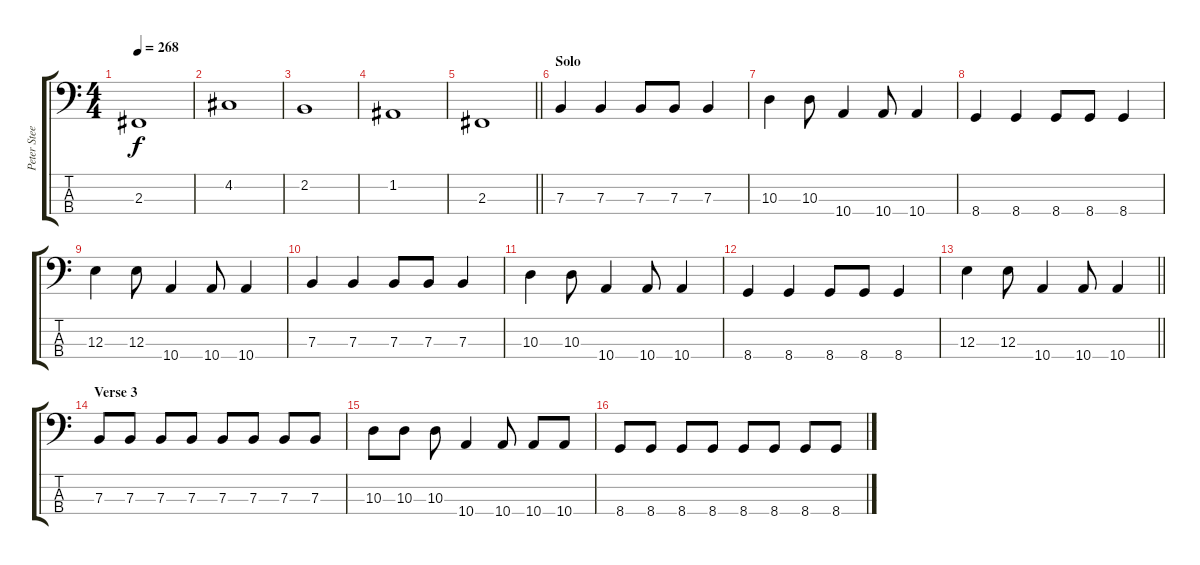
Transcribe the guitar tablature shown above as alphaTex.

\track ("Peter Steele" "Peter Stee") {instrument electricbasspick}
\staff {score tabs}
\tuning (D2 A1 E1 B0) {hide}
\ts (4 4)
\tempo 268
\clef f4
\ks c
2.3.1{dy f} |
4.2.1 |
2.2.1 |
1.2.1 |
\barLineRight lightlight
2.3.1 |
\section ("" "Solo")
7.3.4 7.3.4 7.3.8 7.3.8 7.3.4 |
10.3.4 10.3.8 10.4.4 10.4.8 10.4.4 |
8.4.4 8.4.4 8.4.8 8.4.8 8.4.4 |
12.3.4 12.3.8 10.4.4 10.4.8 10.4.4 |
7.3.4 7.3.4 7.3.8 7.3.8 7.3.4 |
10.3.4 10.3.8 10.4.4 10.4.8 10.4.4 |
8.4.4 8.4.4 8.4.8 8.4.8 8.4.4 |
\barLineRight lightlight
12.3.4 12.3.8 10.4.4 10.4.8 10.4.4 |
\section ("" "Verse 3")
7.3.8 7.3.8 7.3.8 7.3.8 7.3.8 7.3.8 7.3.8 7.3.8 |
10.3.8 10.3.8 10.3.8 10.4.4 10.4.8 10.4.8 10.4.8 |
8.4.8 8.4.8 8.4.8 8.4.8 8.4.8 8.4.8 8.4.8 8.4.8
